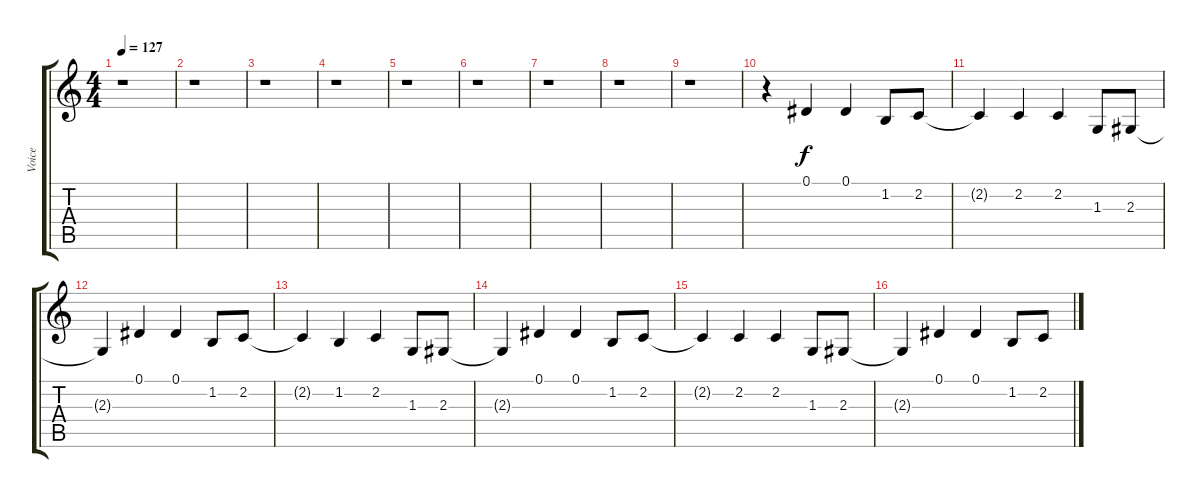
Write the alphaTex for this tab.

\track ("Voice" "Voice") {instrument altosax}
\staff {score tabs}
\tuning (Eb4 Bb3 Gb3 Db3 Ab2 Eb2) {hide}
\ts (4 4)
\tempo 127
\clef g2
\ks c
r.1{dy f} |
r.1 |
r.1 |
r.1 |
r.1 |
r.1 |
r.1 |
r.1 |
r.1 |
r.4 0.1.4 0.1.4 1.2.8 2.2.8 |
2.2{t}.4 2.2.4 2.2.4 1.3.8 2.3.8 |
2.3{t}.4 0.1.4 0.1.4 1.2.8 2.2.8 |
2.2{t}.4 1.2.4 2.2.4 1.3.8 2.3.8 |
2.3{t}.4 0.1.4 0.1.4 1.2.8 2.2.8 |
2.2{t}.4 2.2.4 2.2.4 1.3.8 2.3.8 |
2.3{t}.4 0.1.4 0.1.4 1.2.8 2.2.8
